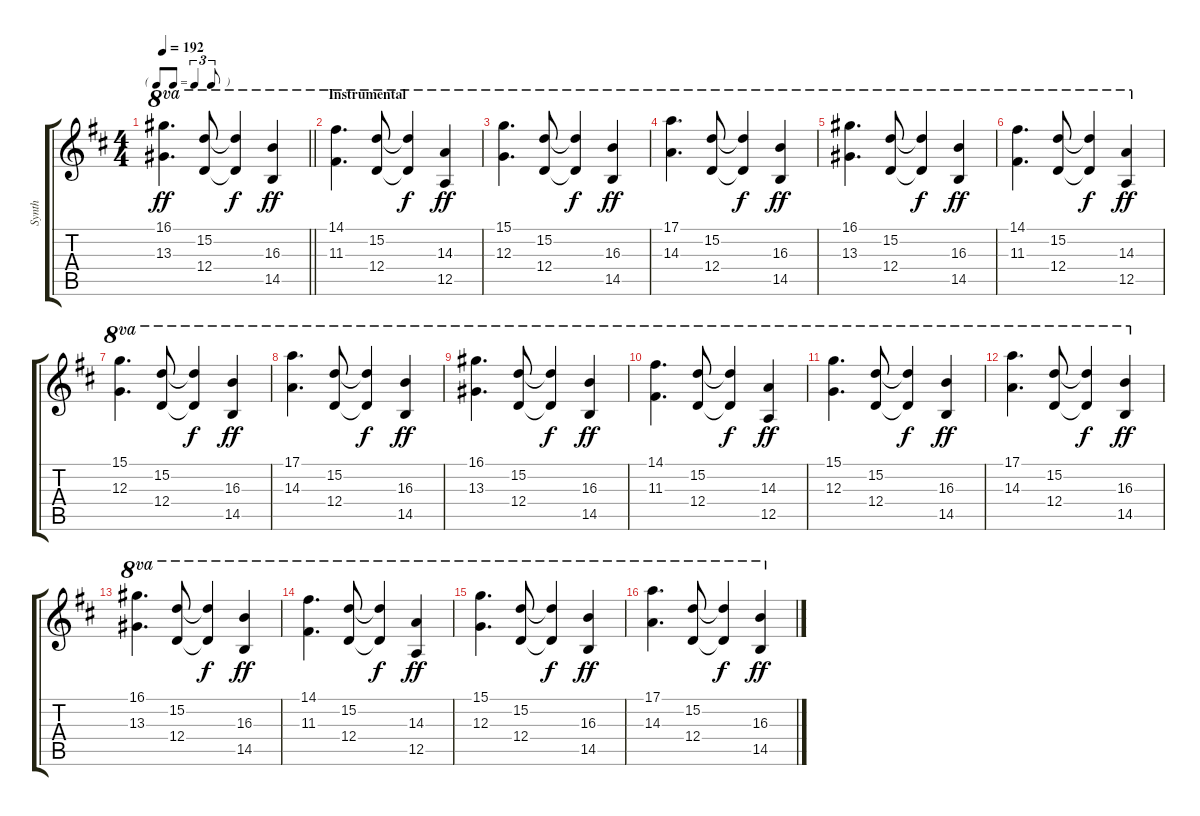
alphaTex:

\track ("Synth" "Synth") {instrument acousticguitarnylon}
\staff {score tabs}
\tuning (E4 B3 G3 D3 A2 E2) {hide}
\ts (4 4)
\tf triplet8th
\tempo 192
\clef g2
\barLineRight lightlight
\ks bminor
(16.1 13.3).4{d ot 8va dy ff} (15.2 12.4).8{ot 8va} (15.2{t} 12.4{t}).4{ot 8va dy f} (16.3 14.5).4{ot 8va dy ff} |
\section ("" "Instrumental")
(14.1 11.3).4{d ot 8va} (15.2 12.4).8{ot 8va} (15.2{t} 12.4{t}).4{ot 8va dy f} (14.3 12.5).4{ot 8va dy ff} |
(15.1 12.3).4{d ot 8va} (15.2 12.4).8{ot 8va} (15.2{t} 12.4{t}).4{ot 8va dy f} (16.3 14.5).4{ot 8va dy ff} |
(17.1 14.3).4{d ot 8va} (15.2 12.4).8{ot 8va} (15.2{t} 12.4{t}).4{ot 8va dy f} (16.3 14.5).4{ot 8va dy ff} |
(16.1 13.3).4{d ot 8va} (15.2 12.4).8{ot 8va} (15.2{t} 12.4{t}).4{ot 8va dy f} (16.3 14.5).4{ot 8va dy ff} |
(14.1 11.3).4{d ot 8va} (15.2 12.4).8{ot 8va} (15.2{t} 12.4{t}).4{ot 8va dy f} (14.3 12.5).4{ot 8va dy ff} |
(15.1 12.3).4{d ot 8va} (15.2 12.4).8{ot 8va} (15.2{t} 12.4{t}).4{ot 8va dy f} (16.3 14.5).4{ot 8va dy ff} |
(17.1 14.3).4{d ot 8va} (15.2 12.4).8{ot 8va} (15.2{t} 12.4{t}).4{ot 8va dy f} (16.3 14.5).4{ot 8va dy ff} |
(16.1 13.3).4{d ot 8va} (15.2 12.4).8{ot 8va} (15.2{t} 12.4{t}).4{ot 8va dy f} (16.3 14.5).4{ot 8va dy ff} |
(14.1 11.3).4{d ot 8va} (15.2 12.4).8{ot 8va} (15.2{t} 12.4{t}).4{ot 8va dy f} (14.3 12.5).4{ot 8va dy ff} |
(15.1 12.3).4{d ot 8va} (15.2 12.4).8{ot 8va} (15.2{t} 12.4{t}).4{ot 8va dy f} (16.3 14.5).4{ot 8va dy ff} |
(17.1 14.3).4{d ot 8va} (15.2 12.4).8{ot 8va} (15.2{t} 12.4{t}).4{ot 8va dy f} (16.3 14.5).4{ot 8va dy ff} |
(16.1 13.3).4{d ot 8va} (15.2 12.4).8{ot 8va} (15.2{t} 12.4{t}).4{ot 8va dy f} (16.3 14.5).4{ot 8va dy ff} |
(14.1 11.3).4{d ot 8va} (15.2 12.4).8{ot 8va} (15.2{t} 12.4{t}).4{ot 8va dy f} (14.3 12.5).4{ot 8va dy ff} |
(15.1 12.3).4{d ot 8va} (15.2 12.4).8{ot 8va} (15.2{t} 12.4{t}).4{ot 8va dy f} (16.3 14.5).4{ot 8va dy ff} |
(17.1 14.3).4{d ot 8va} (15.2 12.4).8{ot 8va} (15.2{t} 12.4{t}).4{ot 8va dy f} (16.3 14.5).4{ot 8va dy ff}
